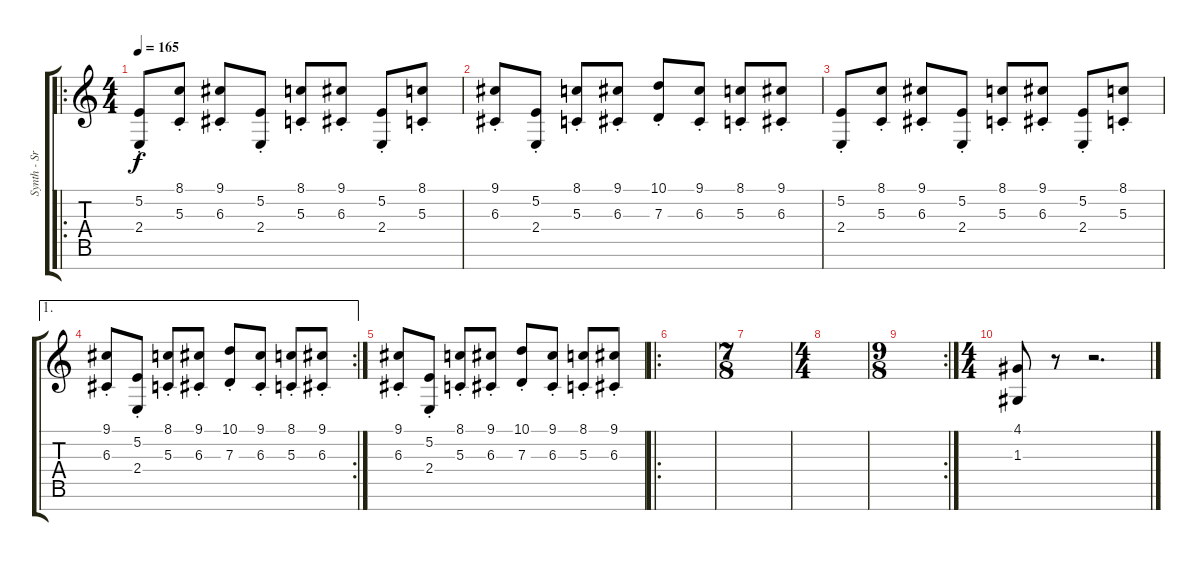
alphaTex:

\track ("Synth - Srings/Choir" "Synth - Sr") {instrument stringensemble1}
\staff {score tabs}
\tuning (E4 B3 G3 D3 A2 E2 B1) {hide}
\ro
\ts (4 4)
\tempo 165
\clef g2
\ks c
(5.2{st} 2.4{st}).8{dy f} (8.1{st} 5.3{st}).8 (9.1{st} 6.3{st}).8 (5.2{st} 2.4{st}).8 (8.1{st} 5.3{st}).8 (9.1{st} 6.3{st}).8 (5.2{st} 2.4{st}).8 (8.1{st} 5.3{st}).8 |
(9.1{st} 6.3{st}).8 (5.2{st} 2.4{st}).8 (8.1{st} 5.3{st}).8 (9.1{st} 6.3{st}).8 (10.1{st} 7.3{st}).8 (9.1{st} 6.3{st}).8 (8.1{st} 5.3{st}).8 (9.1{st} 6.3{st}).8 |
(5.2{st} 2.4{st}).8 (8.1{st} 5.3{st}).8 (9.1{st} 6.3{st}).8 (5.2{st} 2.4{st}).8 (8.1{st} 5.3{st}).8 (9.1{st} 6.3{st}).8 (5.2{st} 2.4{st}).8 (8.1{st} 5.3{st}).8 |
\ae 1
\rc 2
(9.1{st} 6.3{st}).8 (5.2{st} 2.4{st}).8 (8.1{st} 5.3{st}).8 (9.1{st} 6.3{st}).8 (10.1{st} 7.3{st}).8 (9.1{st} 6.3{st}).8 (8.1{st} 5.3{st}).8 (9.1{st} 6.3{st}).8 |
(9.1{st} 6.3{st}).8 (5.2{st} 2.4{st}).8 (8.1{st} 5.3{st}).8 (9.1{st} 6.3{st}).8 (10.1{st} 7.3{st}).8 (9.1{st} 6.3{st}).8 (8.1{st} 5.3{st}).8 (9.1{st} 6.3{st}).8 |
\ro
|
\ts (7 8)
|
\ts (4 4)
|
\rc 2
\ts (9 8)
|
\ts (4 4)
(4.1 1.3).8 r.8 r.2{d}
